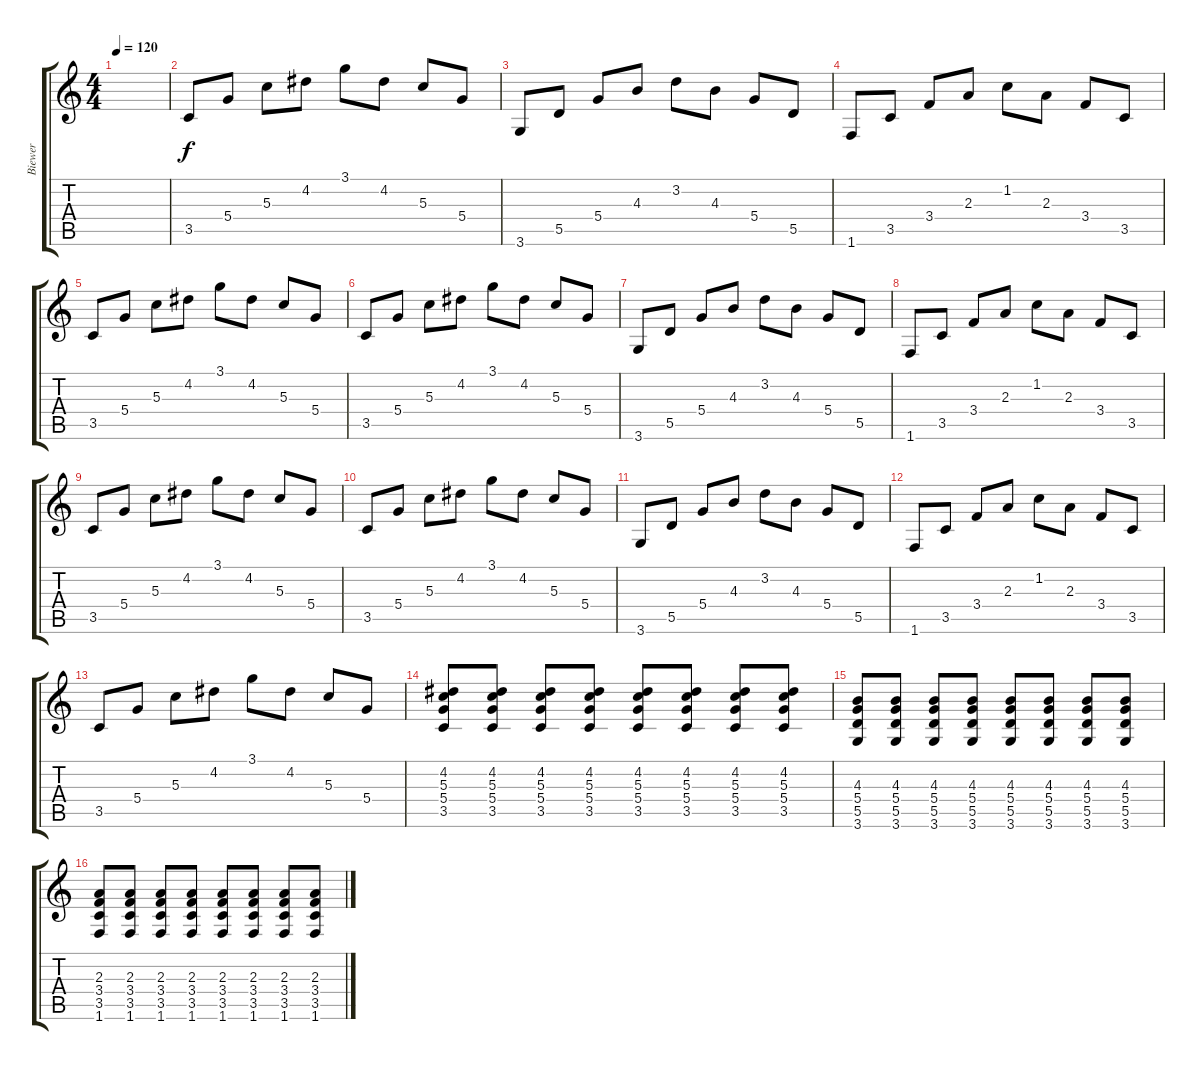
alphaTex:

\track ("Biewer" "Biewer") {instrument distortionguitar}
\staff {score tabs}
\tuning (E4 B3 G3 D3 A2 E2) {hide}
\ts (4 4)
\tempo 120
\clef g2
\ks c
|
3.5.8 5.4.8 5.3.8 4.2.8 3.1.8 4.2.8 5.3.8 5.4.8 |
3.6.8 5.5.8 5.4.8 4.3.8 3.2.8 4.3.8 5.4.8 5.5.8 |
1.6.8 3.5.8 3.4.8 2.3.8 1.2.8 2.3.8 3.4.8 3.5.8 |
3.5.8 5.4.8 5.3.8 4.2.8 3.1.8 4.2.8 5.3.8 5.4.8 |
3.5.8 5.4.8 5.3.8 4.2.8 3.1.8 4.2.8 5.3.8 5.4.8 |
3.6.8 5.5.8 5.4.8 4.3.8 3.2.8 4.3.8 5.4.8 5.5.8 |
1.6.8 3.5.8 3.4.8 2.3.8 1.2.8 2.3.8 3.4.8 3.5.8 |
3.5.8 5.4.8 5.3.8 4.2.8 3.1.8 4.2.8 5.3.8 5.4.8 |
3.5.8 5.4.8 5.3.8 4.2.8 3.1.8 4.2.8 5.3.8 5.4.8 |
3.6.8 5.5.8 5.4.8 4.3.8 3.2.8 4.3.8 5.4.8 5.5.8 |
1.6.8 3.5.8 3.4.8 2.3.8 1.2.8 2.3.8 3.4.8 3.5.8 |
3.5.8 5.4.8 5.3.8 4.2.8 3.1.8 4.2.8 5.3.8 5.4.8 |
(4.2 5.3 5.4 3.5).8 (4.2 5.3 5.4 3.5).8 (4.2 5.3 5.4 3.5).8 (4.2 5.3 5.4 3.5).8 (4.2 5.3 5.4 3.5).8 (4.2 5.3 5.4 3.5).8 (4.2 5.3 5.4 3.5).8 (4.2 5.3 5.4 3.5).8 |
(4.3 5.4 5.5 3.6).8 (4.3 5.4 5.5 3.6).8 (4.3 5.4 5.5 3.6).8 (4.3 5.4 5.5 3.6).8 (4.3 5.4 5.5 3.6).8 (4.3 5.4 5.5 3.6).8 (4.3 5.4 5.5 3.6).8 (4.3 5.4 5.5 3.6).8 |
(2.3 3.4 3.5 1.6).8 (2.3 3.4 3.5 1.6).8 (2.3 3.4 3.5 1.6).8 (2.3 3.4 3.5 1.6).8 (2.3 3.4 3.5 1.6).8 (2.3 3.4 3.5 1.6).8 (2.3 3.4 3.5 1.6).8 (2.3 3.4 3.5 1.6).8
